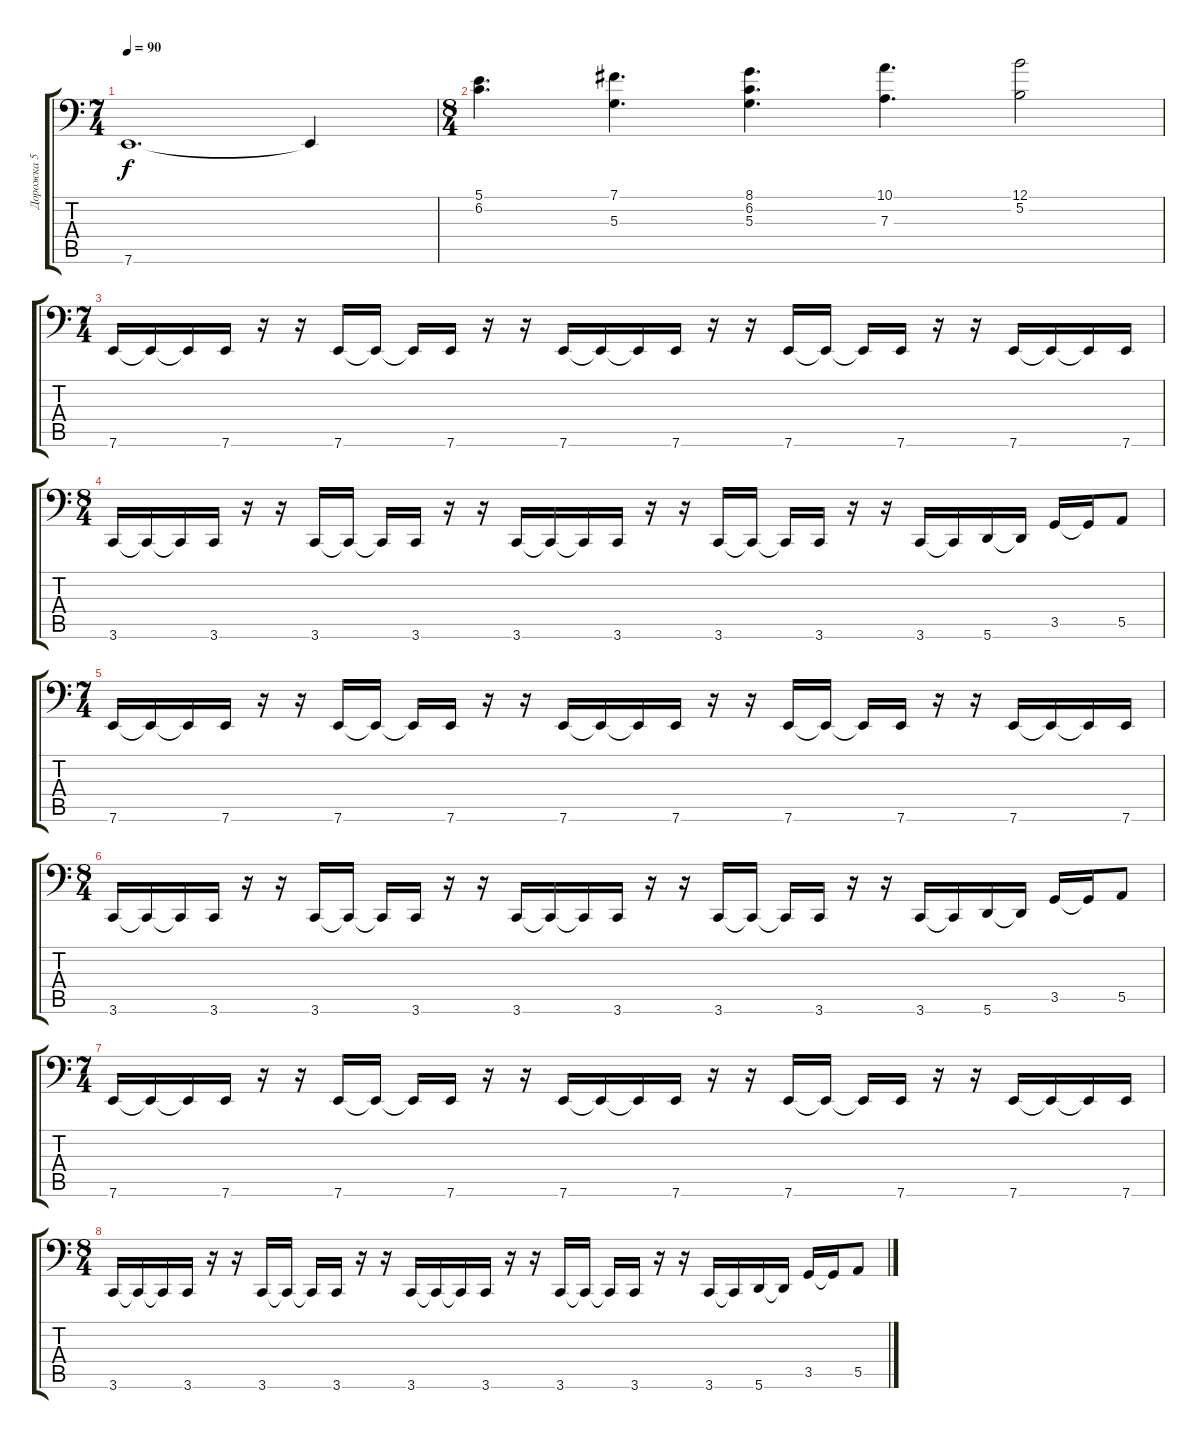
\track ("Дорожка 5" "Дорожка 5") {instrument lead1square bank 2}
\staff {score tabs}
\tuning (B3 Gb3 D3 A2 E2 A1) {hide}
\ts (7 4)
\tempo 90
\clef f4
\ks c
7.6.1{d dy f} 7.6{t}.4 |
\ts (8 4)
(5.1 6.2).4{d} (7.1 5.3).4{d} (8.1 6.2 5.3).4{d} (10.1 7.3).4{d} (12.1 5.2).2 |
\ts (7 4)
7.6.16 7.6{t}.16 7.6{t}.16 7.6.16 r.16 r.16 7.6.16 7.6{t}.16 7.6{t}.16 7.6.16 r.16 r.16 7.6.16 7.6{t}.16 7.6{t}.16 7.6.16 r.16 r.16 7.6.16 7.6{t}.16 7.6{t}.16 7.6.16 r.16 r.16 7.6.16 7.6{t}.16 7.6{t}.16 7.6.16 |
\ts (8 4)
3.6.16 3.6{t}.16 3.6{t}.16 3.6.16 r.16 r.16 3.6.16 3.6{t}.16 3.6{t}.16 3.6.16 r.16 r.16 3.6.16 3.6{t}.16 3.6{t}.16 3.6.16 r.16 r.16 3.6.16 3.6{t}.16 3.6{t}.16 3.6.16 r.16 r.16 3.6.16 3.6{t}.16 5.6.16 5.6{t}.16 3.5.16 3.5{t}.16 5.5.8 |
\ts (7 4)
7.6.16 7.6{t}.16 7.6{t}.16 7.6.16 r.16 r.16 7.6.16 7.6{t}.16 7.6{t}.16 7.6.16 r.16 r.16 7.6.16 7.6{t}.16 7.6{t}.16 7.6.16 r.16 r.16 7.6.16 7.6{t}.16 7.6{t}.16 7.6.16 r.16 r.16 7.6.16 7.6{t}.16 7.6{t}.16 7.6.16 |
\ts (8 4)
3.6.16 3.6{t}.16 3.6{t}.16 3.6.16 r.16 r.16 3.6.16 3.6{t}.16 3.6{t}.16 3.6.16 r.16 r.16 3.6.16 3.6{t}.16 3.6{t}.16 3.6.16 r.16 r.16 3.6.16 3.6{t}.16 3.6{t}.16 3.6.16 r.16 r.16 3.6.16 3.6{t}.16 5.6.16 5.6{t}.16 3.5.16 3.5{t}.16 5.5.8 |
\ts (7 4)
7.6.16 7.6{t}.16 7.6{t}.16 7.6.16 r.16 r.16 7.6.16 7.6{t}.16 7.6{t}.16 7.6.16 r.16 r.16 7.6.16 7.6{t}.16 7.6{t}.16 7.6.16 r.16 r.16 7.6.16 7.6{t}.16 7.6{t}.16 7.6.16 r.16 r.16 7.6.16 7.6{t}.16 7.6{t}.16 7.6.16 |
\ts (8 4)
3.6.16 3.6{t}.16 3.6{t}.16 3.6.16 r.16 r.16 3.6.16 3.6{t}.16 3.6{t}.16 3.6.16 r.16 r.16 3.6.16 3.6{t}.16 3.6{t}.16 3.6.16 r.16 r.16 3.6.16 3.6{t}.16 3.6{t}.16 3.6.16 r.16 r.16 3.6.16 3.6{t}.16 5.6.16 5.6{t}.16 3.5.16 3.5{t}.16 5.5.8
